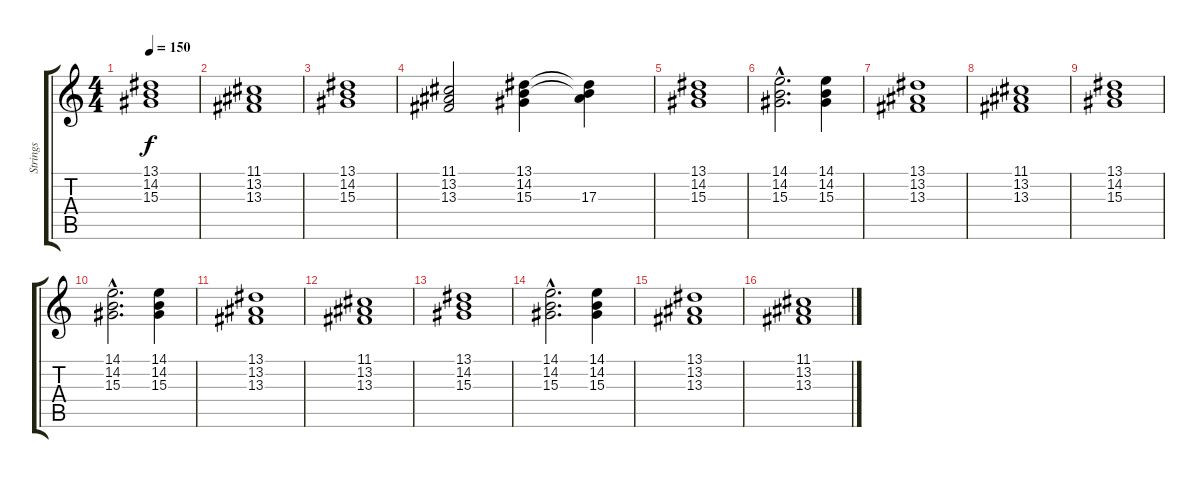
\track ("Strings" "Strings") {instrument stringensemble1}
\staff {score tabs}
\tuning (D4 A3 F3 C3 G2 D2) {hide}
\ts (4 4)
\tempo 150
\clef g2
\ks c
(13.1 14.2 15.3).1{dy f} |
(11.1 13.2 13.3).1 |
(13.1 14.2 15.3).1 |
(11.1 13.2 13.3).2 (13.1 14.2 15.3).4 (13.1{t} 14.2{t} 17.3).4 |
(13.1 14.2 15.3).1 |
(14.1{hac} 14.2{hac} 15.3{hac}).2{d} (14.1 14.2 15.3).4 |
(13.1 13.2 13.3).1 |
(11.1 13.2 13.3).1 |
(13.1 14.2 15.3).1 |
(14.1{hac} 14.2{hac} 15.3{hac}).2{d} (14.1 14.2 15.3).4 |
(13.1 13.2 13.3).1 |
(11.1 13.2 13.3).1 |
(13.1 14.2 15.3).1 |
(14.1{hac} 14.2{hac} 15.3{hac}).2{d} (14.1 14.2 15.3).4 |
(13.1 13.2 13.3).1 |
(11.1 13.2 13.3).1
